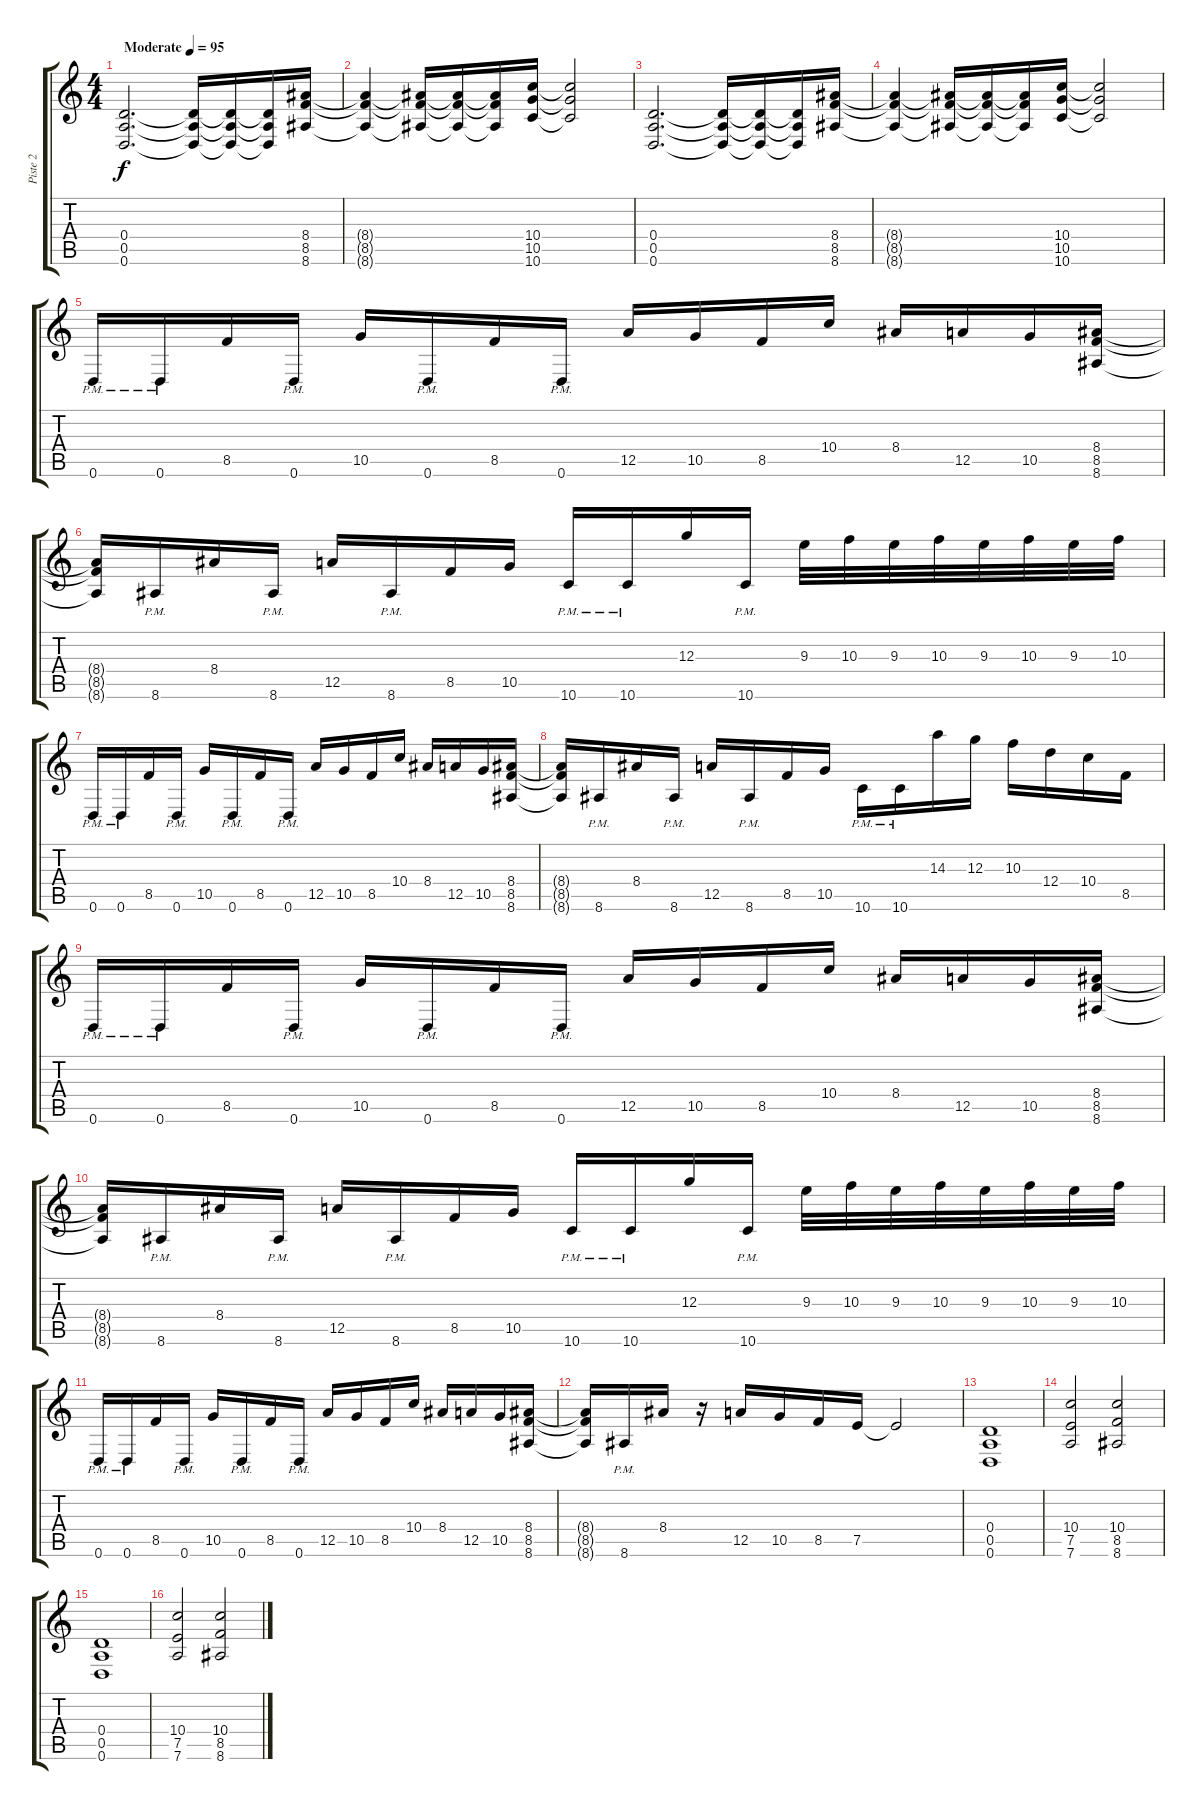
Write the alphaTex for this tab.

\track ("Piste 2" "Piste 2") {instrument distortionguitar}
\staff {score tabs}
\tuning (E4 B3 G3 D3 A2 D2) {hide}
\ts (4 4)
\tempo (95 "Moderate")
\clef g2
\ks c
(0.4 0.5 0.6).2{d dy f instrument distortionguitar} (0.4{t} 0.5{t} 0.6{t}).16 (0.4{t} 0.5{t} 0.6{t}).16 (0.4{t} 0.5{t} 0.6{t}).16 (8.4 8.5 8.6).16 |
(8.4{t} 8.5{t} 8.6{t}).4 (8.4{t} 8.5{t} 8.6{t}).16 (8.4{t} 8.5{t} 8.6{t}).16 (8.4{t} 8.5{t} 8.6{t}).16 (10.4 10.5 10.6).16 (10.4{t} 10.5{t} 10.6{t}).2 |
(0.4 0.5 0.6).2{d} (0.4{t} 0.5{t} 0.6{t}).16 (0.4{t} 0.5{t} 0.6{t}).16 (0.4{t} 0.5{t} 0.6{t}).16 (8.4 8.5 8.6).16 |
(8.4{t} 8.5{t} 8.6{t}).4 (8.4{t} 8.5{t} 8.6{t}).16 (8.4{t} 8.5{t} 8.6{t}).16 (8.4{t} 8.5{t} 8.6{t}).16 (10.4 10.5 10.6).16 (10.4{t} 10.5{t} 10.6{t}).2 |
0.6{pm}.16 0.6{pm}.16 8.5.16 0.6{pm}.16 10.5.16 0.6{pm}.16 8.5.16 0.6{pm}.16 12.5.16 10.5.16 8.5.16 10.4.16 8.4.16 12.5.16 10.5.16 (8.4 8.5 8.6).16 |
(8.4{t} 8.5{t} 8.6{t}).16 8.6{pm}.16 8.4.16 8.6{pm}.16 12.5.16 8.6{pm}.16 8.5.16 10.5.16 10.6{pm}.16 10.6{pm}.16 12.3.16 10.6{pm}.16 9.3.32 10.3.32 9.3.32 10.3.32 9.3.32 10.3.32 9.3.32 10.3.32 |
0.6{pm}.16 0.6{pm}.16 8.5.16 0.6{pm}.16 10.5.16 0.6{pm}.16 8.5.16 0.6{pm}.16 12.5.16 10.5.16 8.5.16 10.4.16 8.4.16 12.5.16 10.5.16 (8.4 8.5 8.6).16 |
(8.4{t} 8.5{t} 8.6{t}).16 8.6{pm}.16 8.4.16 8.6{pm}.16 12.5.16 8.6{pm}.16 8.5.16 10.5.16 10.6{pm}.16 10.6{pm}.16 14.3.16 12.3.16 10.3.16 12.4.16 10.4.16 8.5.16 |
0.6{pm}.16 0.6{pm}.16 8.5.16 0.6{pm}.16 10.5.16 0.6{pm}.16 8.5.16 0.6{pm}.16 12.5.16 10.5.16 8.5.16 10.4.16 8.4.16 12.5.16 10.5.16 (8.4 8.5 8.6).16 |
(8.4{t} 8.5{t} 8.6{t}).16 8.6{pm}.16 8.4.16 8.6{pm}.16 12.5.16 8.6{pm}.16 8.5.16 10.5.16 10.6{pm}.16 10.6{pm}.16 12.3.16 10.6{pm}.16 9.3.32 10.3.32 9.3.32 10.3.32 9.3.32 10.3.32 9.3.32 10.3.32 |
0.6{pm}.16 0.6{pm}.16 8.5.16 0.6{pm}.16 10.5.16 0.6{pm}.16 8.5.16 0.6{pm}.16 12.5.16 10.5.16 8.5.16 10.4.16 8.4.16 12.5.16 10.5.16 (8.4 8.5 8.6).16 |
(8.4{t} 8.5{t} 8.6{t}).16 8.6{pm}.16 8.4.16 r.16 12.5.16 10.5.16 8.5.16 7.5.16 7.5{t}.2 |
(0.4 0.5 0.6).1 |
(10.4 7.5 7.6).2 (10.4 8.5 8.6).2 |
(0.4 0.5 0.6).1 |
(10.4 7.5 7.6).2 (10.4 8.5 8.6).2
